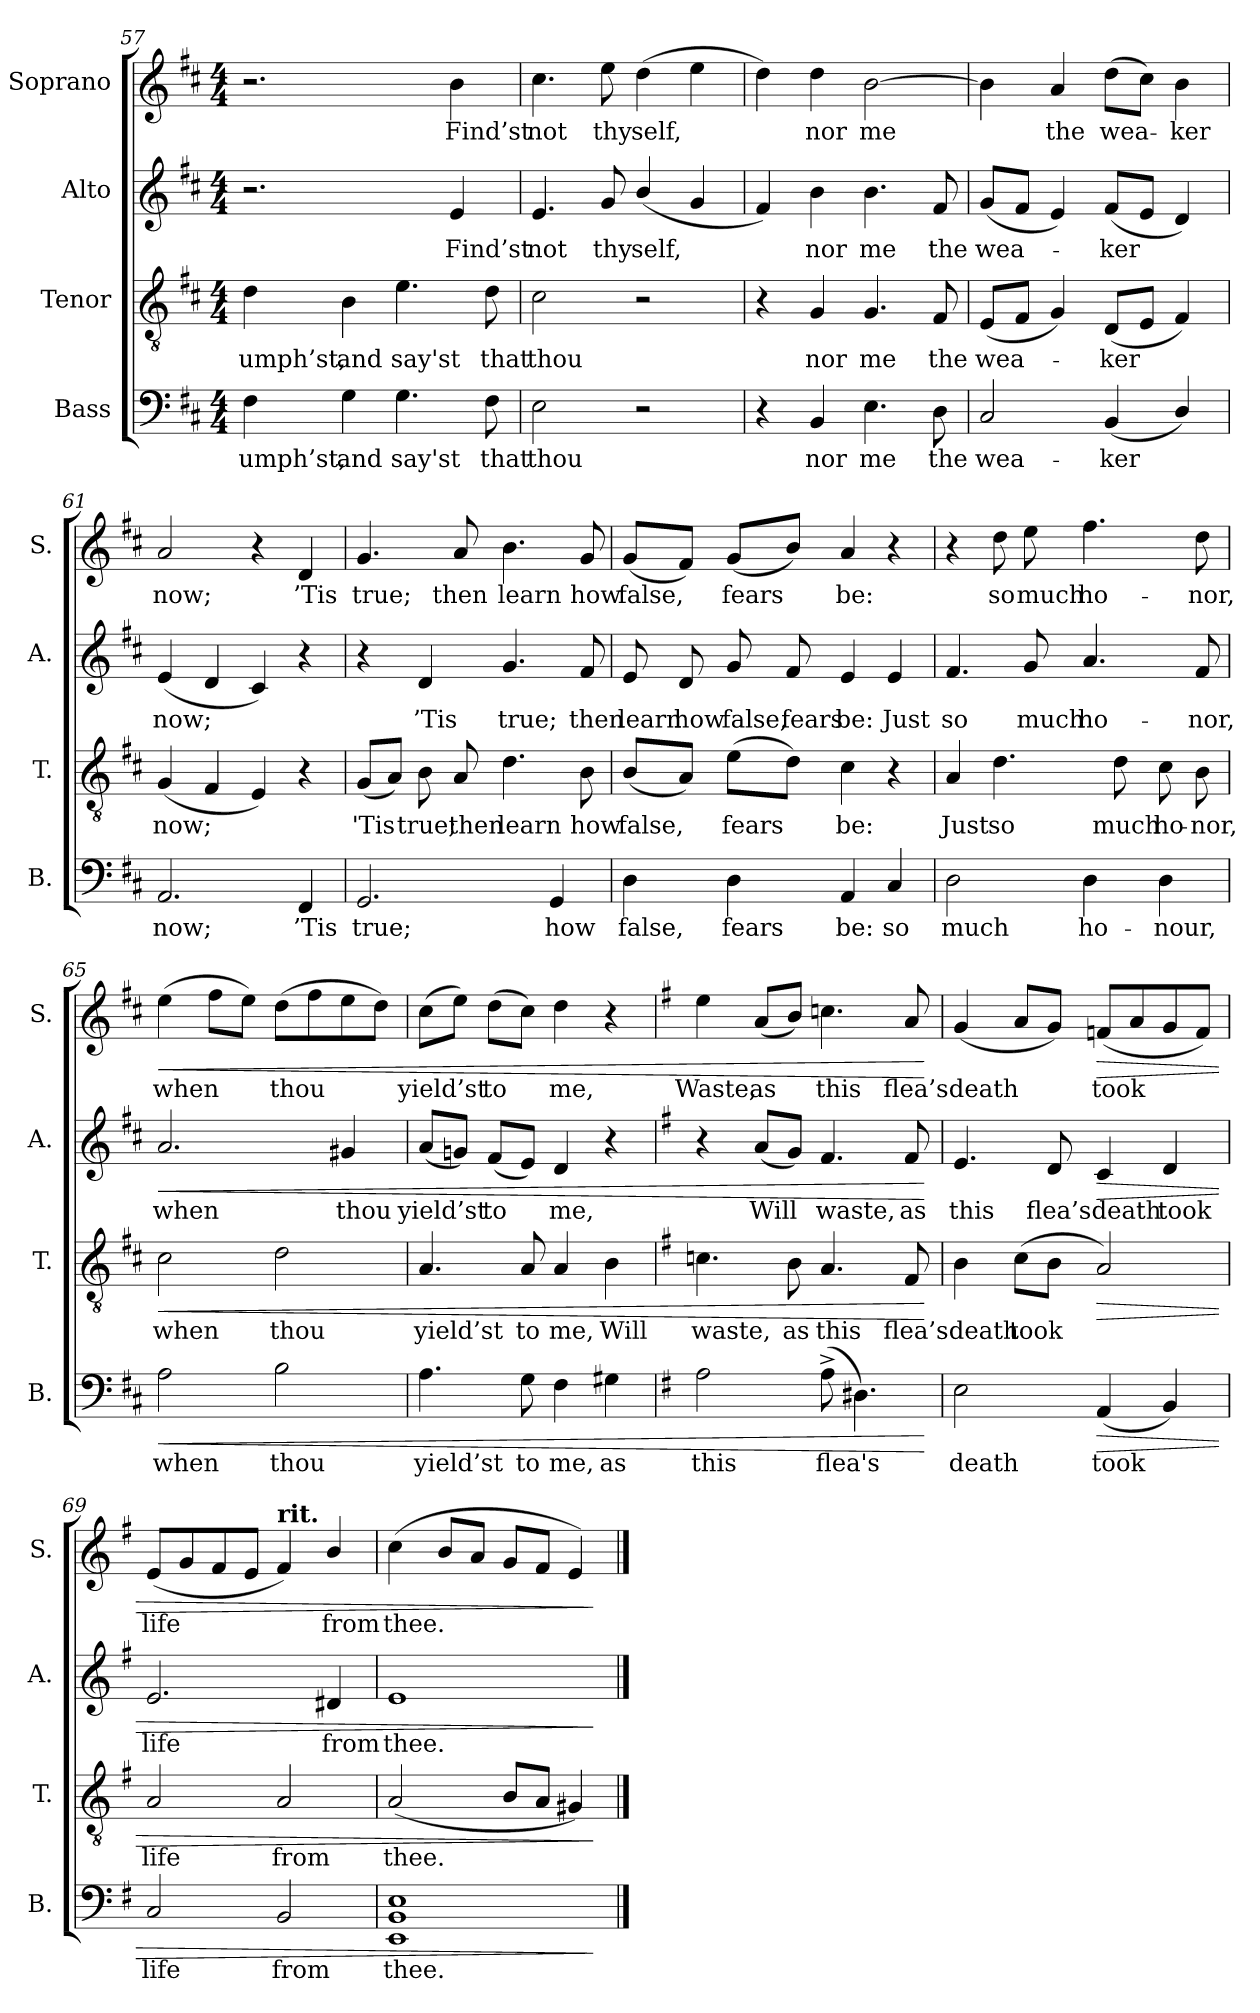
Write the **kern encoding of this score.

**kern	**text	**dynam	**kern	**text	**dynam	**kern	**text	**dynam	**kern	**text	**dynam
*part4	*part4	*part4	*part3	*part3	*part3	*part2	*part2	*part2	*part1	*part1	*part1
*staff4	*staff4	*staff4	*staff3	*staff3	*staff3	*staff2	*staff2	*staff2	*staff1	*staff1	*staff1
*I"Bass	*	*	*I"Tenor	*	*	*I"Alto	*	*	*I"Soprano	*	*
*I'B.	*	*	*I'T.	*	*	*I'A.	*	*	*I'S.	*	*
*clefF4	*	*	*clefGv2	*	*	*clefG2	*	*	*clefG2	*	*
*k[f#c#]	*	*	*k[f#c#]	*	*	*k[f#c#]	*	*	*k[f#c#]	*	*
*M4/4	*	*	*M4/4	*	*	*M4/4	*	*	*M4/4	*	*
=57	=57	=57	=57	=57	=57	=57	=57	=57	=57	=57	=57
!	!LO:LY:b	!	!	!LO:LY:b	!	!	!	!	!	!	!
4F#\	-umph’st,	.	4d\	-umph’st,	.	2.r	.	.	2.r	.	.
!	!LO:LY:b	!	!	!LO:LY:b	!	!	!	!	!	!	!
4G\	and	.	4B\	and	.	.	.	.	.	.	.
!	!LO:LY:b	!	!	!LO:LY:b	!	!	!	!	!	!	!
4.G\	say'st	.	4.e\	say'st	.	.	.	.	.	.	.
!	!	!	!	!	!	!	!LO:LY:b	!	!	!LO:LY:b	!
.	.	.	.	.	.	4e/	Find’st	.	4b\	Find’st	.
!	!LO:LY:b	!	!	!LO:LY:b	!	!	!	!	!	!	!
8F#\	that	.	8d\	that	.	.	.	.	.	.	.
!!LO:PB:g=z
=58	=58	=58	=58	=58	=58	=58	=58	=58	=58	=58	=58
!	!LO:LY:b	!	!	!LO:LY:b	!	!	!LO:LY:b	!	!	!LO:LY:b	!
2E\	thou	.	2c#\	thou	.	4.e/	not	.	4.cc#\	not	.
!	!	!	!	!	!	!	!LO:LY:b	!	!	!LO:LY:b	!
.	.	.	.	.	.	8g/	thy	.	8ee\	thy	.
!	!	!	!	!	!	!	!LO:LY:b	!	!	!LO:LY:b	!
2r	.	.	2r	.	.	(<4b/	self,	.	(>4dd\	self,	.
.	.	.	.	.	.	4g/	.	.	4ee\	.	.
=59	=59	=59	=59	=59	=59	=59	=59	=59	=59	=59	=59
4r	.	.	4r	.	.	4f#/)	.	.	4dd\)	.	.
!	!LO:LY:b	!	!	!LO:LY:b	!	!	!LO:LY:b	!	!	!LO:LY:b	!
4BB/	nor	.	4G/	nor	.	4b\	nor	.	4dd\	nor	.
!	!LO:LY:b	!	!	!LO:LY:b	!	!	!LO:LY:b	!	!	!LO:LY:b	!
4.E\	me	.	4.G/	me	.	4.b\	me	.	[2b\	me	.
!	!LO:LY:b	!	!	!LO:LY:b	!	!	!LO:LY:b	!	!	!	!
8D\	the	.	8F#/	the	.	8f#/	the	.	.	.	.
=60	=60	=60	=60	=60	=60	=60	=60	=60	=60	=60	=60
!	!LO:LY:b	!	!	!LO:LY:b	!	!	!LO:LY:b	!	!	!	!
2C#/	wea-	.	(<8E/L	wea-	.	(<8g/L	wea-	.	4b\]	.	.
.	.	.	8F#/J	.	.	8f#/J	.	.	.	.	.
!	!	!	!	!	!	!	!	!	!	!LO:LY:b	!
.	.	.	4G/)	.	.	4e/)	.	.	4a/	the	.
!	!LO:LY:b	!	!	!LO:LY:b	!	!	!LO:LY:b	!	!	!LO:LY:b	!
(<4BB/	-ker	.	(<8D/L	-ker	.	(<8f#/L	-ker	.	(>8dd\L	wea-	.
.	.	.	8E/J	.	.	8e/J	.	.	8cc#\J)	.	.
!	!	!	!	!	!	!	!	!	!	!LO:LY:b	!
4D/)	.	.	4F#/)	.	.	4d/)	.	.	4b\	-ker	.
=61	=61	=61	=61	=61	=61	=61	=61	=61	=61	=61	=61
!	!LO:LY:b	!	!	!LO:LY:b	!	!	!LO:LY:b	!	!	!LO:LY:b	!
2.AA/	now;	.	(<4G/	now;	.	(<4e/	now;	.	2a/	now;	.
.	.	.	4F#/	.	.	4d/	.	.	.	.	.
.	.	.	4E/)	.	.	4c#/)	.	.	4r	.	.
!	!LO:LY:b	!	!	!	!	!	!	!	!	!LO:LY:b	!
4FF#/	’Tis	.	4r	.	.	4r	.	.	4d/	’Tis	.
=62	=62	=62	=62	=62	=62	=62	=62	=62	=62	=62	=62
!	!LO:LY:b	!	!	!LO:LY:b	!	!	!	!	!	!LO:LY:b	!
2.GG/	true;	.	(<8G/L	'Tis	.	4r	.	.	4.g/	true;	.
.	.	.	8A/J)	.	.	.	.	.	.	.	.
!	!	!	!	!LO:LY:b	!	!	!LO:LY:b	!	!	!	!
.	.	.	8B\	true;	.	4d/	’Tis	.	.	.	.
!	!	!	!	!LO:LY:b	!	!	!	!	!	!LO:LY:b	!
.	.	.	8A/	then	.	.	.	.	8a/	then	.
!	!	!	!	!LO:LY:b	!	!	!LO:LY:b	!	!	!LO:LY:b	!
.	.	.	4.d\	learn	.	4.g/	true;	.	4.b\	learn	.
!	!LO:LY:b	!	!	!	!	!	!	!	!	!	!
4GG/	how	.	.	.	.	.	.	.	.	.	.
!	!	!	!	!LO:LY:b	!	!	!LO:LY:b	!	!	!LO:LY:b	!
.	.	.	8B\	how	.	8f#/	then	.	8g/	how	.
=63	=63	=63	=63	=63	=63	=63	=63	=63	=63	=63	=63
!	!LO:LY:b	!	!	!LO:LY:b	!	!	!LO:LY:b	!	!	!LO:LY:b	!
4D\	false,	.	(<8B/L	false,	.	8e/	learn	.	(<8g/L	false,	.
!	!	!	!	!	!	!	!LO:LY:b	!	!	!	!
.	.	.	8A/J)	.	.	8d/	how	.	8f#/J)	.	.
!	!LO:LY:b	!	!	!LO:LY:b	!	!	!LO:LY:b	!	!	!LO:LY:b	!
4D\	fears	.	(>8e\L	fears	.	8g/	false,	.	(<8g/L	fears	.
!	!	!	!	!	!	!	!LO:LY:b	!	!	!	!
.	.	.	8d\J)	.	.	8f#/	fears	.	8b/J)	.	.
!	!LO:LY:b	!	!	!LO:LY:b	!	!	!LO:LY:b	!	!	!LO:LY:b	!
4AA/	be:	.	4c#\	be:	.	4e/	be:	.	4a/	be:	.
!	!LO:LY:b	!	!	!	!	!	!LO:LY:b	!	!	!	!
4C#/	so	.	4r	.	.	4e/	Just	.	4r	.	.
!!LO:LB:g=z
=64	=64	=64	=64	=64	=64	=64	=64	=64	=64	=64	=64
!	!LO:LY:b	!	!	!LO:LY:b	!	!	!LO:LY:b	!	!	!	!
2D\	much	.	4A/	Just	.	4.f#/	so	.	4r	.	.
!	!	!	!	!LO:LY:b	!	!	!	!	!	!LO:LY:b	!
.	.	.	4.d\	so	.	.	.	.	8dd\	so	.
!	!	!	!	!	!	!	!LO:LY:b	!	!	!LO:LY:b	!
.	.	.	.	.	.	8g/	much	.	8ee\	much	.
!	!LO:LY:b	!	!	!	!	!	!LO:LY:b	!	!	!LO:LY:b	!
4D\	ho-	.	.	.	.	4.a/	ho-	.	4.ff#\	ho-	.
!	!	!	!	!LO:LY:b	!	!	!	!	!	!	!
.	.	.	8d\	much	.	.	.	.	.	.	.
!	!LO:LY:b	!	!	!LO:LY:b	!	!	!	!	!	!	!
4D\	-nour,	.	8c#\	ho-	.	.	.	.	.	.	.
!	!	!	!	!LO:LY:b	!	!	!LO:LY:b	!	!	!LO:LY:b	!
.	.	.	8B\	-nor,	.	8f#/	-nor,	.	8dd\	-nor,	.
=65	=65	=65	=65	=65	=65	=65	=65	=65	=65	=65	=65
!	!LO:LY:b	!LO:HP:b	!	!LO:LY:b	!LO:HP:b	!	!LO:LY:b	!LO:HP:b	!	!LO:LY:b	!LO:HP:b
2A\	when	<	2c#\	when	<	2.a/	when	<	(>4ee\	when	<
.	.	.	.	.	.	.	.	.	8ff#\L	.	.
.	.	.	.	.	.	.	.	.	8ee\J)	.	.
!	!LO:LY:b	!	!	!LO:LY:b	!	!	!	!	!	!LO:LY:b	!
2B\	thou	.	2d\	thou	.	.	.	.	(>8dd\L	thou	.
.	.	.	.	.	.	.	.	.	8ff#\	.	.
!	!	!	!	!	!	!	!LO:LY:b	!	!	!	!
.	.	.	.	.	.	4g#X/	thou	.	8ee\	.	.
.	.	.	.	.	.	.	.	.	8dd\J)	.	.
=66	=66	=66	=66	=66	=66	=66	=66	=66	=66	=66	=66
!	!LO:LY:b	!	!	!LO:LY:b	!	!	!LO:LY:b	!	!	!LO:LY:b	!
4.A\	yield’st	.	4.A/	yield’st	.	(<8a/L	yield’st	.	(>8cc#\L	yield’st	.
.	.	.	.	.	.	8gni/J)	.	.	8ee\J)	.	.
!	!	!	!	!	!	!	!LO:LY:b	!	!	!LO:LY:b	!
.	.	.	.	.	.	(<8f#/L	to	.	(>8dd\L	to	.
!	!LO:LY:b	!	!	!LO:LY:b	!	!	!	!	!	!	!
8G\	to	.	8A/	to	.	8e/J)	.	.	8cc#\J)	.	.
!	!LO:LY:b	!	!	!LO:LY:b	!	!	!LO:LY:b	!	!	!LO:LY:b	!
4F#\	me,	.	4A/	me,	.	4d/	me,	.	4dd\	me,	.
!	!LO:LY:b	!	!	!LO:LY:b	!	!	!	!	!	!	!
4G#X\	as	.	4B\	Will	.	4r	.	.	4r	.	.
=67	=67	=67	=67	=67	=67	=67	=67	=67	=67	=67	=67
*k[f#]	*	*	*k[f#]	*	*	*k[f#]	*	*	*k[f#]	*	*
!	!LO:LY:b	!	!	!LO:LY:b	!	!	!	!	!	!LO:LY:b	!
2A\	this	.	4.cni\	waste,	.	4r	.	.	4ee\	Waste,	.
!	!	!	!	!	!	!	!LO:LY:b	!	!	!LO:LY:b	!
.	.	.	.	.	.	(<8a/L	Will	.	(<8a/L	as	.
!	!	!	!	!LO:LY:b	!	!	!	!	!	!	!
.	.	.	8B\	as	.	8g/J)	.	.	8b/J)	.	.
!	!LO:LY:b	!	!	!LO:LY:b	!	!	!LO:LY:b	!	!	!LO:LY:b	!
(>8A^\	flea's	.	4.A/	this	.	4.f#/	waste,	.	4.ccni\	this	.
4.D#X\)	.	.	.	.	.	.	.	.	.	.	.
!	!	!	!	!LO:LY:b	!	!	!LO:LY:b	!	!	!LO:LY:b	!
.	.	.	8F#/	flea’s	.	8f#/	as	.	8a/	flea’s	.
.	.	[	.	.	[	.	.	[	.	.	[
!!LO:LB:g=z
=68	=68	=68	=68	=68	=68	=68	=68	=68	=68	=68	=68
!	!LO:LY:b	!	!	!LO:LY:b	!	!	!LO:LY:b	!	!	!LO:LY:b	!
2E\	death	.	4B\	death	.	4.e/	this	.	(<4g/	death	.
!	!	!	!	!LO:LY:b	!	!	!	!	!	!	!
.	.	.	(>8c\L	took	.	.	.	.	8a/L	.	.
!	!	!	!	!	!	!	!LO:LY:b	!	!	!	!
.	.	.	8B\J	.	.	8d/	flea’s	.	8g/J)	.	.
!	!LO:LY:b	!LO:HP:b	!	!	!LO:HP:b	!	!LO:LY:b	!LO:HP:b	!	!LO:LY:b	!LO:HP:b
(<4AA/	took	>	2A/)	.	>	4c/	death	>	(<8fn/L	took	>
.	.	.	.	.	.	.	.	.	8a/	.	.
!	!	!	!	!	!	!	!LO:LY:b	!	!	!	!
4BB/)	.	.	.	.	.	4d/	took	.	8g/	.	.
.	.	.	.	.	.	.	.	.	8f/J)	.	.
=69	=69	=69	=69	=69	=69	=69	=69	=69	=69	=69	=69
!	!LO:LY:b	!	!	!LO:LY:b	!	!	!LO:LY:b	!	!	!LO:LY:b	!
2C/	life	.	2A/	life	.	2.e/	life	.	(<8e/L	life	.
.	.	.	.	.	.	.	.	.	8g/	.	.
.	.	.	.	.	.	.	.	.	8f#i/	.	.
.	.	.	.	.	.	.	.	.	8e/J	.	.
!	!	!	!	!	!	!	!	!	!LO:TX:a:B:t=rit.	!	!
!	!LO:LY:b	!	!	!LO:LY:b	!	!	!	!	!	!	!
2BB/	from	.	2A/	from	.	.	.	.	4f#/)	.	.
*	*	*	*	*	*	*	*	*	*MM90	*	*
!	!	!	!	!	!	!	!LO:LY:b	!	!	!LO:LY:b	!
.	.	.	.	.	.	4d#X/	from	.	4b/	from	.
=70	=70	=70	=70	=70	=70	=70	=70	=70	=70	=70	=70
*	*	*	*	*	*	*	*	*	*MM84	*	*
!	!LO:LY:b	!	!	!LO:LY:b	!	!	!LO:LY:b	!	!	!LO:LY:b	!
1EE 1BB 1E	thee.	.	(<2A/	thee.	.	1e	thee.	.	(>4cc\	thee.	.
*	*	*	*	*	*	*	*	*	*MM78	*	*
.	.	.	.	.	.	.	.	.	8b/L	.	.
.	.	.	.	.	.	.	.	.	8a/J	.	.
*	*	*	*	*	*	*	*	*	*MM72	*	*
.	.	.	8B/L	.	.	.	.	.	8g/L	.	.
.	.	.	8A/J	.	.	.	.	.	8f#/J	.	.
.	.	.	4G#X/)	.	.	.	.	.	4e/)	.	.
.	.	]	.	.	]	.	.	]	.	.	]
==	==	==	==	==	==	==	==	==	==	==	==
*-	*-	*-	*-	*-	*-	*-	*-	*-	*-	*-	*-
